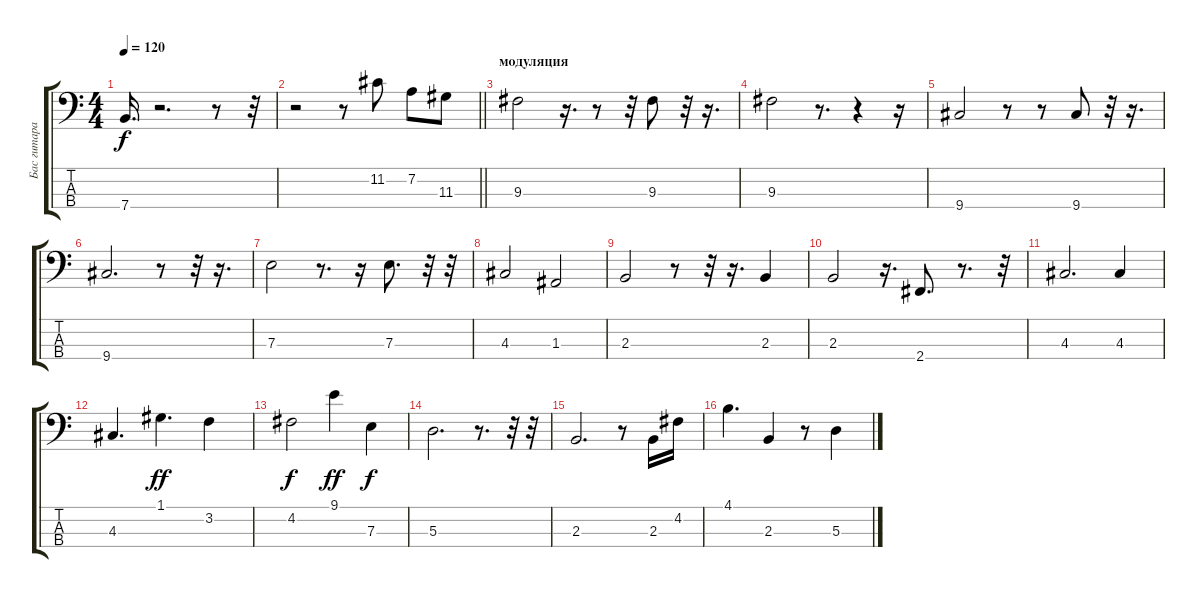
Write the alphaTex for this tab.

\track ("Бас гитара" "Бас гитара") {instrument electricbasspick}
\staff {score tabs}
\tuning (G2 D2 A1 E1) {hide}
\ts (4 4)
\tempo 120
\clef f4
\ks c
7.4.16{d dy f} r.2{d} r.8 r.32 |
\barLineRight lightlight
r.2 r.8 11.2.8 7.2.8 11.3.8 |
\section ("" "модуляция")
9.3.2 r.16{d} r.8 r.32 9.3.8 r.32 r.16{d} |
9.3.2 r.8{d} r.4 r.16 |
9.4.2 r.8 r.8 9.4.8 r.32 r.16{d} |
9.4.2{d} r.8 r.32 r.16{d} |
7.3.2 r.8{d} r.16 7.3.8{d} r.32 r.32 |
4.3.2 1.3.2 |
2.3.2 r.8 r.32 r.16{d} 2.3.4 |
2.3.2 r.16{d} 2.4.8{d} r.8{d} r.32 |
4.3.2{d} 4.3.4 |
4.3.4{d} 1.1.4{d dy ff} 3.2.4 |
4.2.2{dy f} 9.1.4{dy ff} 7.3.4{dy f} |
5.3.2{d} r.8{d} r.32 r.32 |
2.3.2{d} r.8 2.3.16 4.2.16 |
4.1.4{d} 2.3.4 r.8 5.3.4
